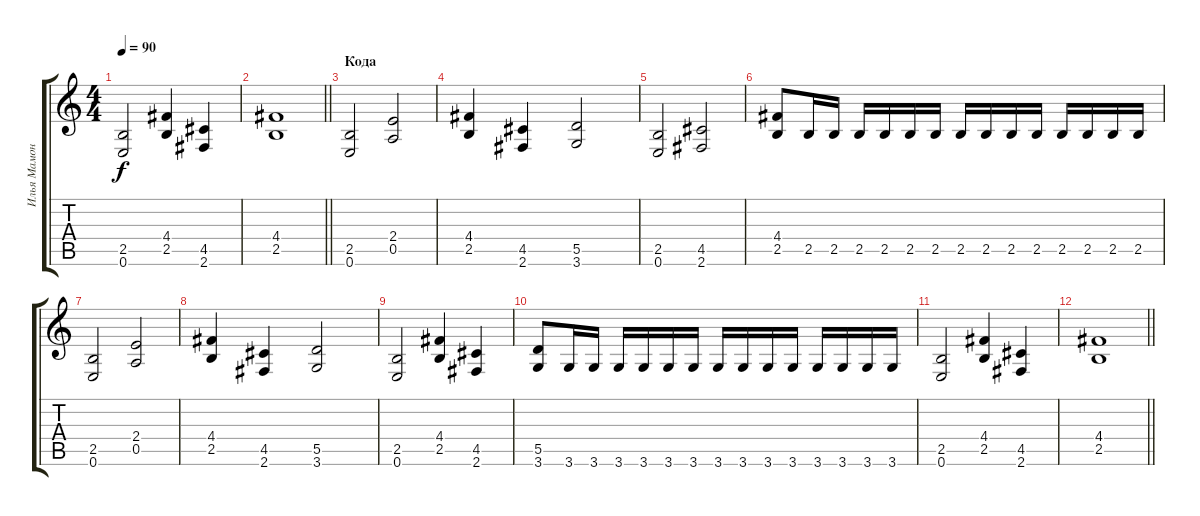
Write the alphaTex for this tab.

\track ("Илья Мамонтов " "Илья Мамон") {instrument acousticguitarnylon}
\staff {score tabs}
\tuning (E4 B3 G3 D3 A2 E2) {hide}
\ts (4 4)
\tempo 90
\clef g2
\ks c
(2.5 0.6).2{dy f} (4.4 2.5).4 (4.5 2.6).4 |
\barLineRight lightlight
(4.4 2.5).1 |
\section ("" "Кода")
(2.5 0.6).2 (2.4 0.5).2 |
(4.4 2.5).4 (4.5 2.6).4 (5.5 3.6).2 |
(2.5 0.6).2 (4.5 2.6).2 |
(4.4 2.5).8 2.5.16 2.5.16 2.5.16 2.5.16 2.5.16 2.5.16 2.5.16 2.5.16 2.5.16 2.5.16 2.5.16 2.5.16 2.5.16 2.5.16 |
(2.5 0.6).2 (2.4 0.5).2 |
(4.4 2.5).4 (4.5 2.6).4 (5.5 3.6).2 |
(2.5 0.6).2 (4.4 2.5).4 (4.5 2.6).4 |
(5.5 3.6).8 3.6.16 3.6.16 3.6.16 3.6.16 3.6.16 3.6.16 3.6.16 3.6.16 3.6.16 3.6.16 3.6.16 3.6.16 3.6.16 3.6.16 |
(2.5 0.6).2 (4.4 2.5).4 (4.5 2.6).4 |
\barLineRight lightlight
(4.4 2.5).1
